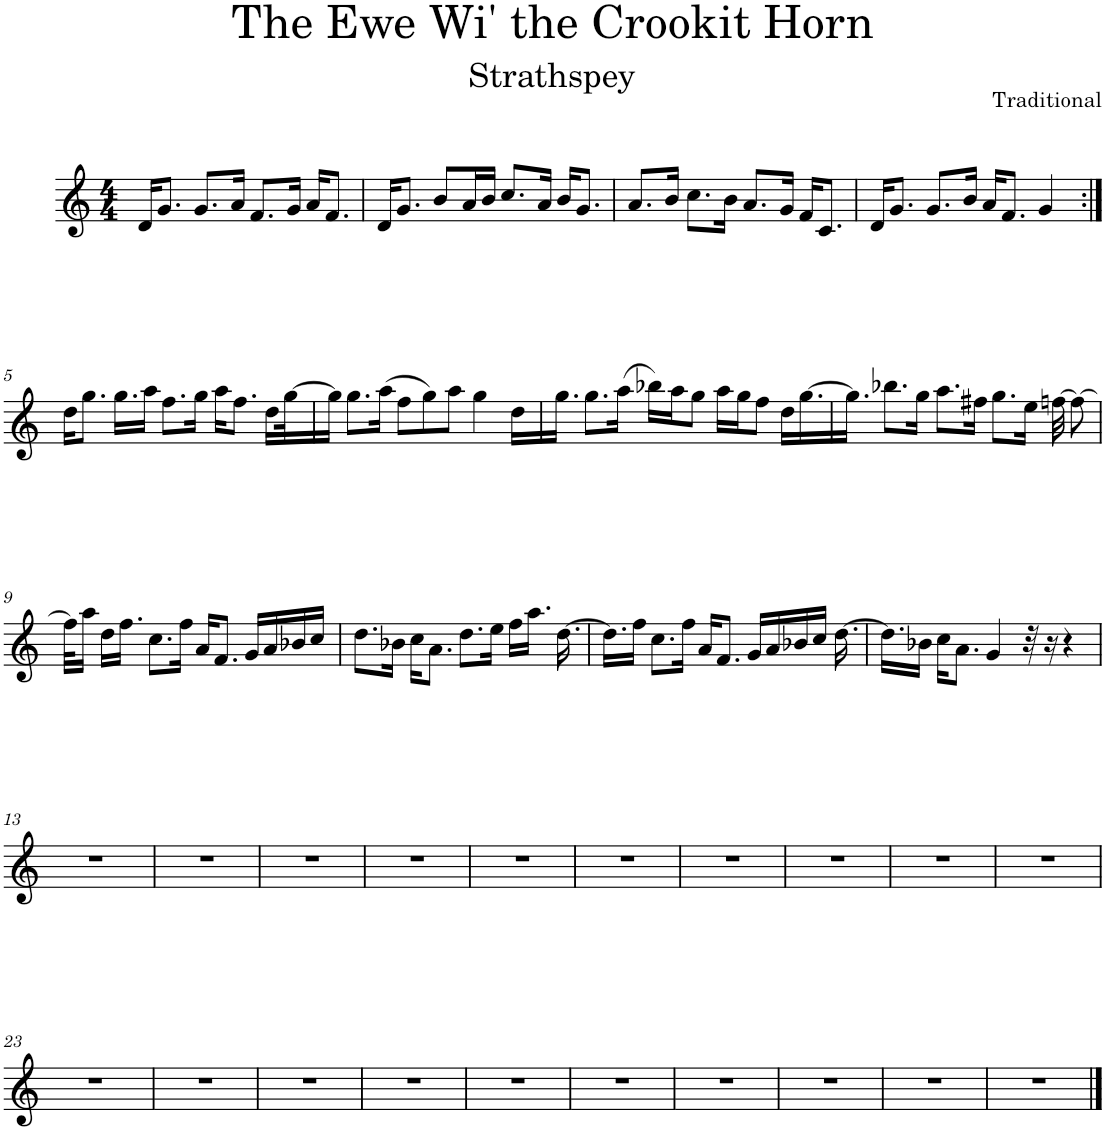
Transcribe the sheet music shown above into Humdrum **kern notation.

**kern
*part1
*staff1
*I"Violin
*I'Vln.
*clefG2
*k[]
*M4/4
=1
16d/KL
8.g/J
8.g/L
16a/Jk
8.f/L
16g/Jk
16a/KL
8.f/J
=2
16d/KL
8.g/J
8b/L
16a/L
16b/JJ
8.cc/L
16a/Jk
16b/KL
8.g/J
=3
8.a/L
16b/Jk
8.cc\L
16b\Jk
8.a/L
16g/Jk
16f/KL
8.c/J
=4
16d/KL
8.g/J
8.g/L
16b/Jk
16a/KL
8.f/J
4g/
!!LO:LB:g=z
=5:|!
*k[]
16dd\KL
8.gg\J
16.gg\LL
16aa\JJ
8.ff\L
16gg\Jk
16aa\KL
8.ff\J
16dd\LL
[32gg\K
=6
16gg\JJ]
8.gg\L
(>16aa\Jk
8ff\L
8gg\)
8aa\J
4gg\
16dd\LL
=7
16.gg\JJ
8.gg\L
(>16aa\Jk
16bb-X\LL)
16aa\J
8gg\J
16aa\LL
16gg\J
8ff\J
16dd\LL
[16.gg\
=8
16.gg\JJ]
8.bb-X\L
16gg\Jk
8.aa\L
16ff#X\Jk
8.gg\L
16ee\Jk
[32ffn\
8ff\_
!!LO:LB:g=z
=9
32ff\KLL]
16aa\JJ
16dd\LL
16.ff\JJ
8.cc\L
16ff\Jk
16a/KL
8.f/J
16g/LL
16a/
16b-X/
16cc/JJ
=10
8.dd\L
16b-X\Jk
16cc\KL
8.a\J
8.dd\L
16ee\Jk
16ff\LL
16.aa\JJ
[16.dd\
=11
16.dd\LL]
16ff\JJ
8.cc\L
16ff\Jk
16a/KL
8.f/J
16g/LL
16a/
16b-X/
16cc/JJ
[16.dd\
=12
16.dd\LL]
16b-X\JJ
16cc\KL
8.a\J
4g/
32r
16r
4r
!!LO:LB:g=z
=13
1r
=14
1r
=15
1r
=16
1r
=17
1r
=18
1r
=19
1r
=20
1r
=21
1r
=22
1r
!!LO:LB:g=z
=23
1r
=24
1r
=25
1r
=26
1r
=27
1r
=28
1r
=29
1r
=30
1r
=31
1r
=32
1r
==
*-
